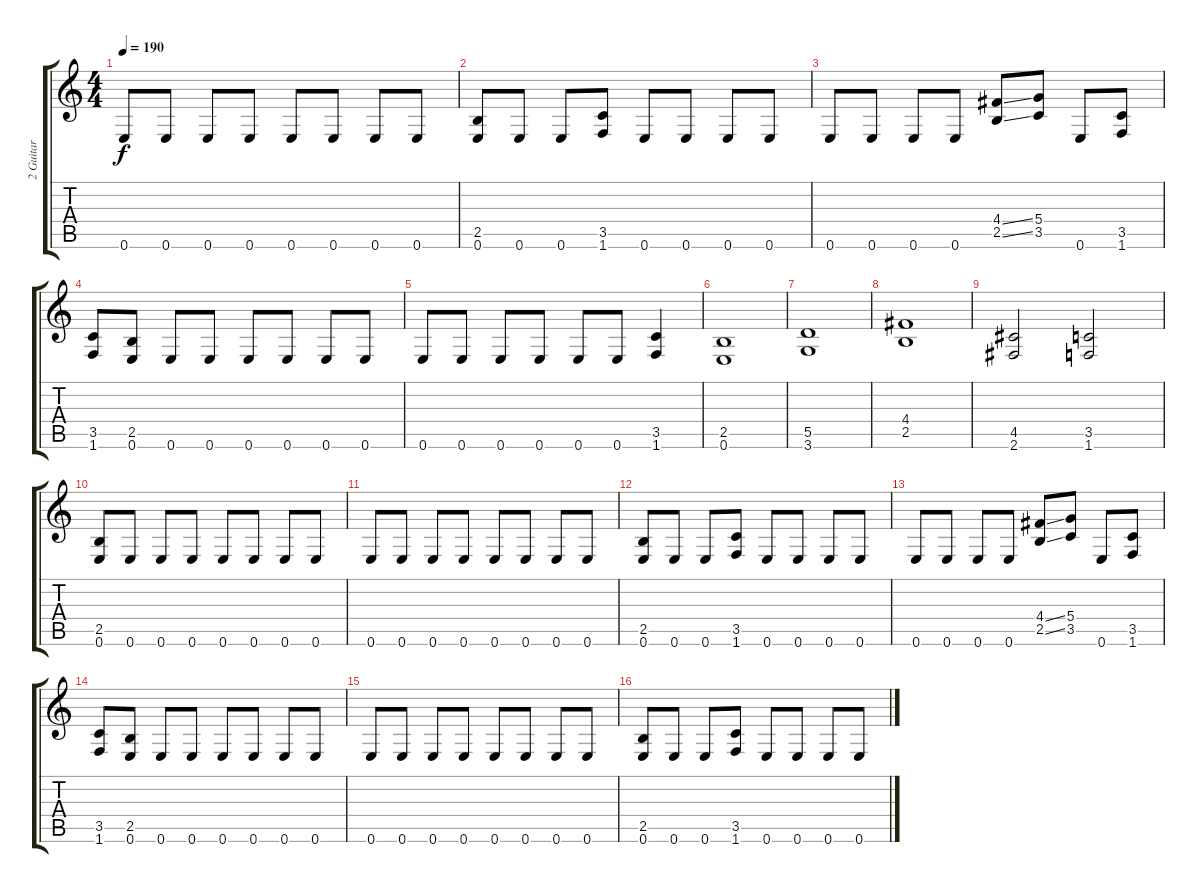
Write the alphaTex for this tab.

\track ("2 Guitar" "2 Guitar") {instrument distortionguitar}
\staff {score tabs}
\tuning (E4 B3 G3 D3 A2 E2) {hide}
\ts (4 4)
\tempo 190
\clef g2
\ks c
0.6.8{dy f} 0.6.8 0.6.8 0.6.8 0.6.8 0.6.8 0.6.8 0.6.8 |
(2.5 0.6).8 0.6.8 0.6.8 (3.5 1.6).8 0.6.8 0.6.8 0.6.8 0.6.8 |
0.6.8 0.6.8 0.6.8 0.6.8 (4.4{ss} 2.5{ss}).8 (5.4 3.5).8 0.6.8 (3.5 1.6).8 |
(3.5 1.6).8 (2.5 0.6).8 0.6.8 0.6.8 0.6.8 0.6.8 0.6.8 0.6.8 |
0.6.8 0.6.8 0.6.8 0.6.8 0.6.8 0.6.8 (3.5 1.6).4 |
(2.5 0.6).1 |
(5.5 3.6).1 |
(4.4 2.5).1 |
(4.5 2.6).2 (3.5 1.6).2 |
(2.5 0.6).8 0.6.8 0.6.8 0.6.8 0.6.8 0.6.8 0.6.8 0.6.8 |
0.6.8 0.6.8 0.6.8 0.6.8 0.6.8 0.6.8 0.6.8 0.6.8 |
(2.5 0.6).8 0.6.8 0.6.8 (3.5 1.6).8 0.6.8 0.6.8 0.6.8 0.6.8 |
0.6.8 0.6.8 0.6.8 0.6.8 (4.4{ss} 2.5{ss}).8 (5.4 3.5).8 0.6.8 (3.5 1.6).8 |
(3.5 1.6).8 (2.5 0.6).8 0.6.8 0.6.8 0.6.8 0.6.8 0.6.8 0.6.8 |
0.6.8 0.6.8 0.6.8 0.6.8 0.6.8 0.6.8 0.6.8 0.6.8 |
(2.5 0.6).8 0.6.8 0.6.8 (3.5 1.6).8 0.6.8 0.6.8 0.6.8 0.6.8
